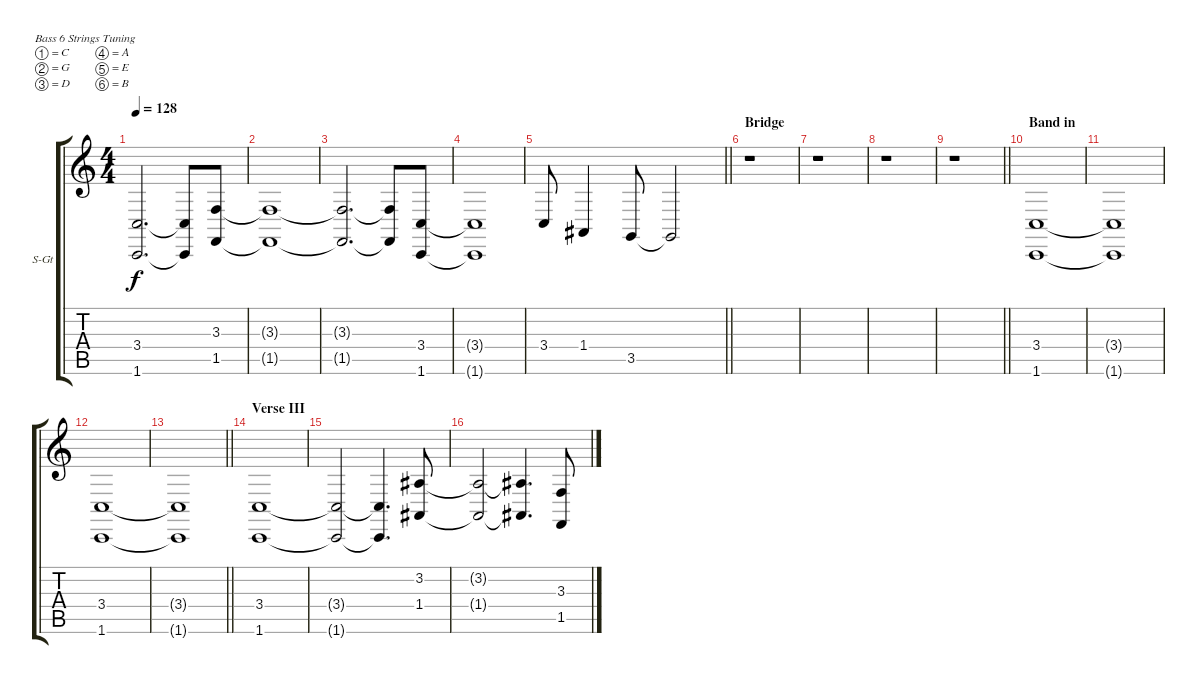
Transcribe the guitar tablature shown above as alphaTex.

\bracketExtendMode groupsimilarinstruments
\firstSystemTrackNameOrientation horizontal
\otherSystemsTrackNameOrientation horizontal
\track ("Synth" "S-Gt") {instrument lead2sawtooth}
\staff {score tabs}
\tuning (C3 G2 D2 A1 E1 B0)
\displaytranspose 12
\ts (4 4)
\tempo 128
\clef g2
\ks c
(3.4{t} 1.6{t}).2{d dy f} (3.4{t} 1.6{t}).8 (3.3 1.5).8 |
(3.3{t} 1.5{t}).1 |
(3.3{t} 1.5{t}).2{d} (3.3{t} 1.5{t}).8 (3.4 1.6).8 |
(3.4{t} 1.6{t}).1 |
\barLineRight lightlight
3.4.8 1.4.4 3.5.8 3.5{t}.2 |
\section ("" "Bridge")
r.1 |
r.1 |
r.1 |
\barLineRight lightlight
r.1 |
\section ("" "Band in")
(3.4 1.6).1 |
(3.4{t} 1.6{t}).1 |
(3.4 1.6).1 |
\barLineRight lightlight
(3.4{t} 1.6{t}).1 |
\section ("" "Verse III")
(3.4 1.6).1 |
(3.4{t} 1.6{t}).2 (3.4{t} 1.6{t}).4{d} (3.2 1.4).8 |
(3.2{t} 1.4{t}).2 (3.2{t} 1.4{t}).4{d} (3.3 1.5).8
